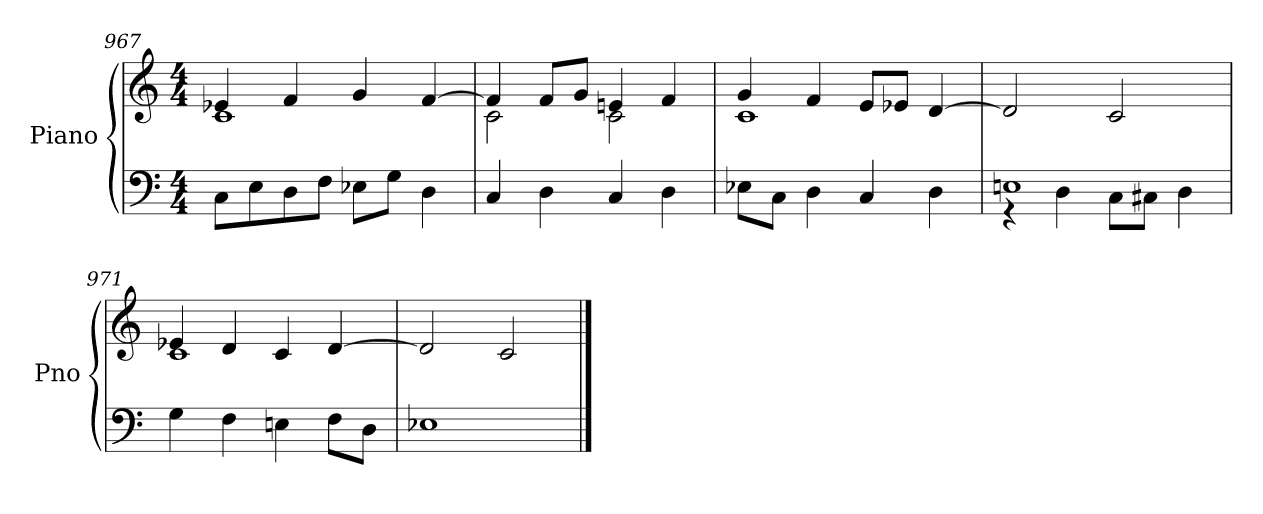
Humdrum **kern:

**kern	**kern
*part1	*part1
*staff2	*staff1
*I"Piano	*
*I'Pno	*
!!LO:PB:g=z
*clefF4	*clefG2
*k[]	*k[]
*M4/4	*M4/4
=967	=967
*	*^
8C\L	4e-X/	1c
8E\	.	.
8D\	4f/	.
8F\J	.	.
8E-X\L	4g/	.
8G\J	.	.
4D\	[4f/	.
=968	=968	=968
4C/	4f/]	2c\
4D\	8f/L	.
.	8g/J	.
4C/	4en/	2c\
4D\	4f/	.
=969	=969	=969
8E-X\L	4g/	1c
8C\J	.	.
4D\	4f/	.
4C/	8e/L	.
.	8e-X/J	.
4D\	[4d/	.
*	*v	*v
=970	=970
*^	*
1En	4rGG	2d/]
.	4D\	.
.	8C\L	2c/
.	8C#X\J	.
.	4D\	.
*v	*v	*
=971	=971
*	*^
4G\	4e-X/	1c
4F\	4d/	.
4En\	4c/	.
8F\L	[4d/	.
8D\J	.	.
*	*v	*v
=972	=972
1E-X	2d/]
.	2c/
==	==
*-	*-
